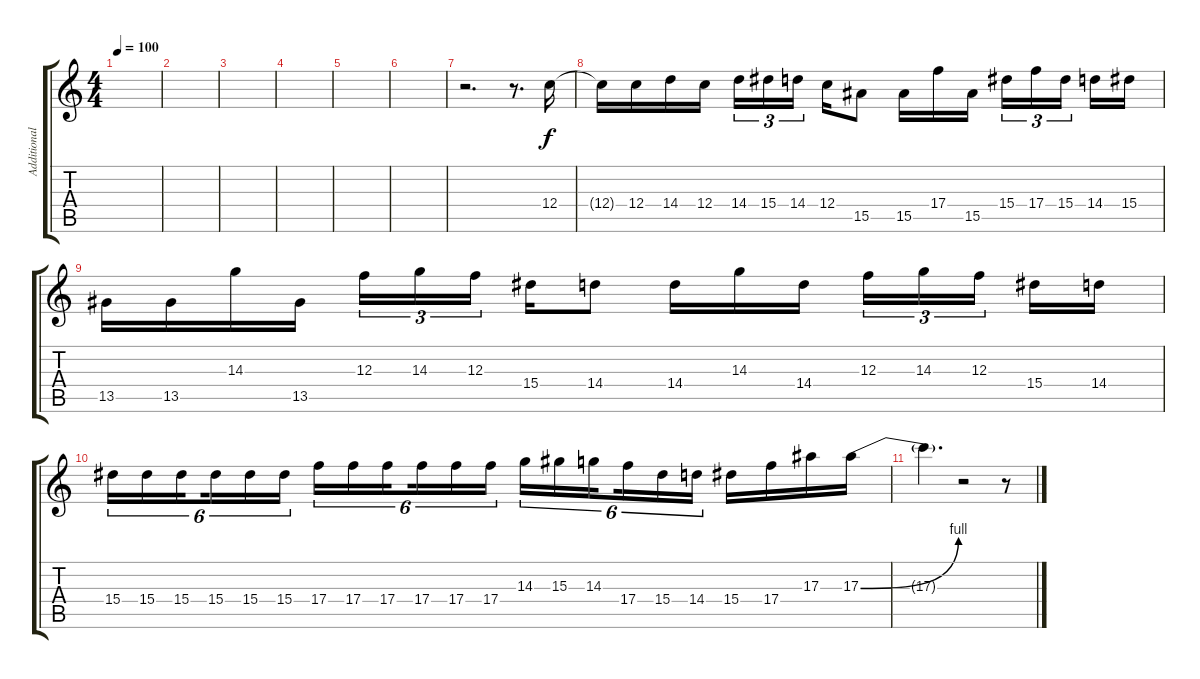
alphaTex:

\track ("Additional Guitar" "Additional") {instrument distortionguitar}
\staff {score tabs}
\tuning (D4 A3 F3 C3 G2 C2) {hide}
\ts (4 4)
\tempo 100
\clef g2
\ks c
|
|
|
|
|
|
r.2{d} r.8{d} 12.4.16 |
12.4{t}.16 12.4.16 14.4.16 12.4.16 14.4.16{tu (3 2)} 15.4.16{tu (3 2)} 14.4.16{tu (3 2) beam splitsecondary} 12.4.16 15.5.8 15.5.16 17.4.16 15.5.16 15.4.16{tu (3 2)} 17.4.16{tu (3 2)} 15.4.16{tu (3 2) beam splitsecondary} 14.4.16 15.4.16 |
13.5.16 13.5.16 14.3.16 13.5.16 12.3.16{tu (3 2)} 14.3.16{tu (3 2)} 12.3.16{tu (3 2) beam splitsecondary} 15.4.16 14.4.8 14.4.16 14.3.16 14.4.16 12.3.16{tu (3 2)} 14.3.16{tu (3 2)} 12.3.16{tu (3 2) beam splitsecondary} 15.4.16 14.4.16 |
15.4.16{tu (6 4)} 15.4.16{tu (6 4)} 15.4.16{tu (6 4) beam splitsecondary} 15.4.16{tu (6 4)} 15.4.16{tu (6 4)} 15.4.16{tu (6 4)} 17.4.16{tu (6 4)} 17.4.16{tu (6 4)} 17.4.16{tu (6 4) beam splitsecondary} 17.4.16{tu (6 4)} 17.4.16{tu (6 4)} 17.4.16{tu (6 4)} 14.3.16{tu (6 4)} 15.3.16{tu (6 4)} 14.3.16{tu (6 4) beam splitsecondary} 17.4.16{tu (6 4)} 15.4.16{tu (6 4)} 14.4.16{tu (6 4)} 15.4.16 17.4.16 17.3.16 17.3{be (bend 0 0 60 4)}.16 |
17.3{t}.4{d} r.2 r.8
